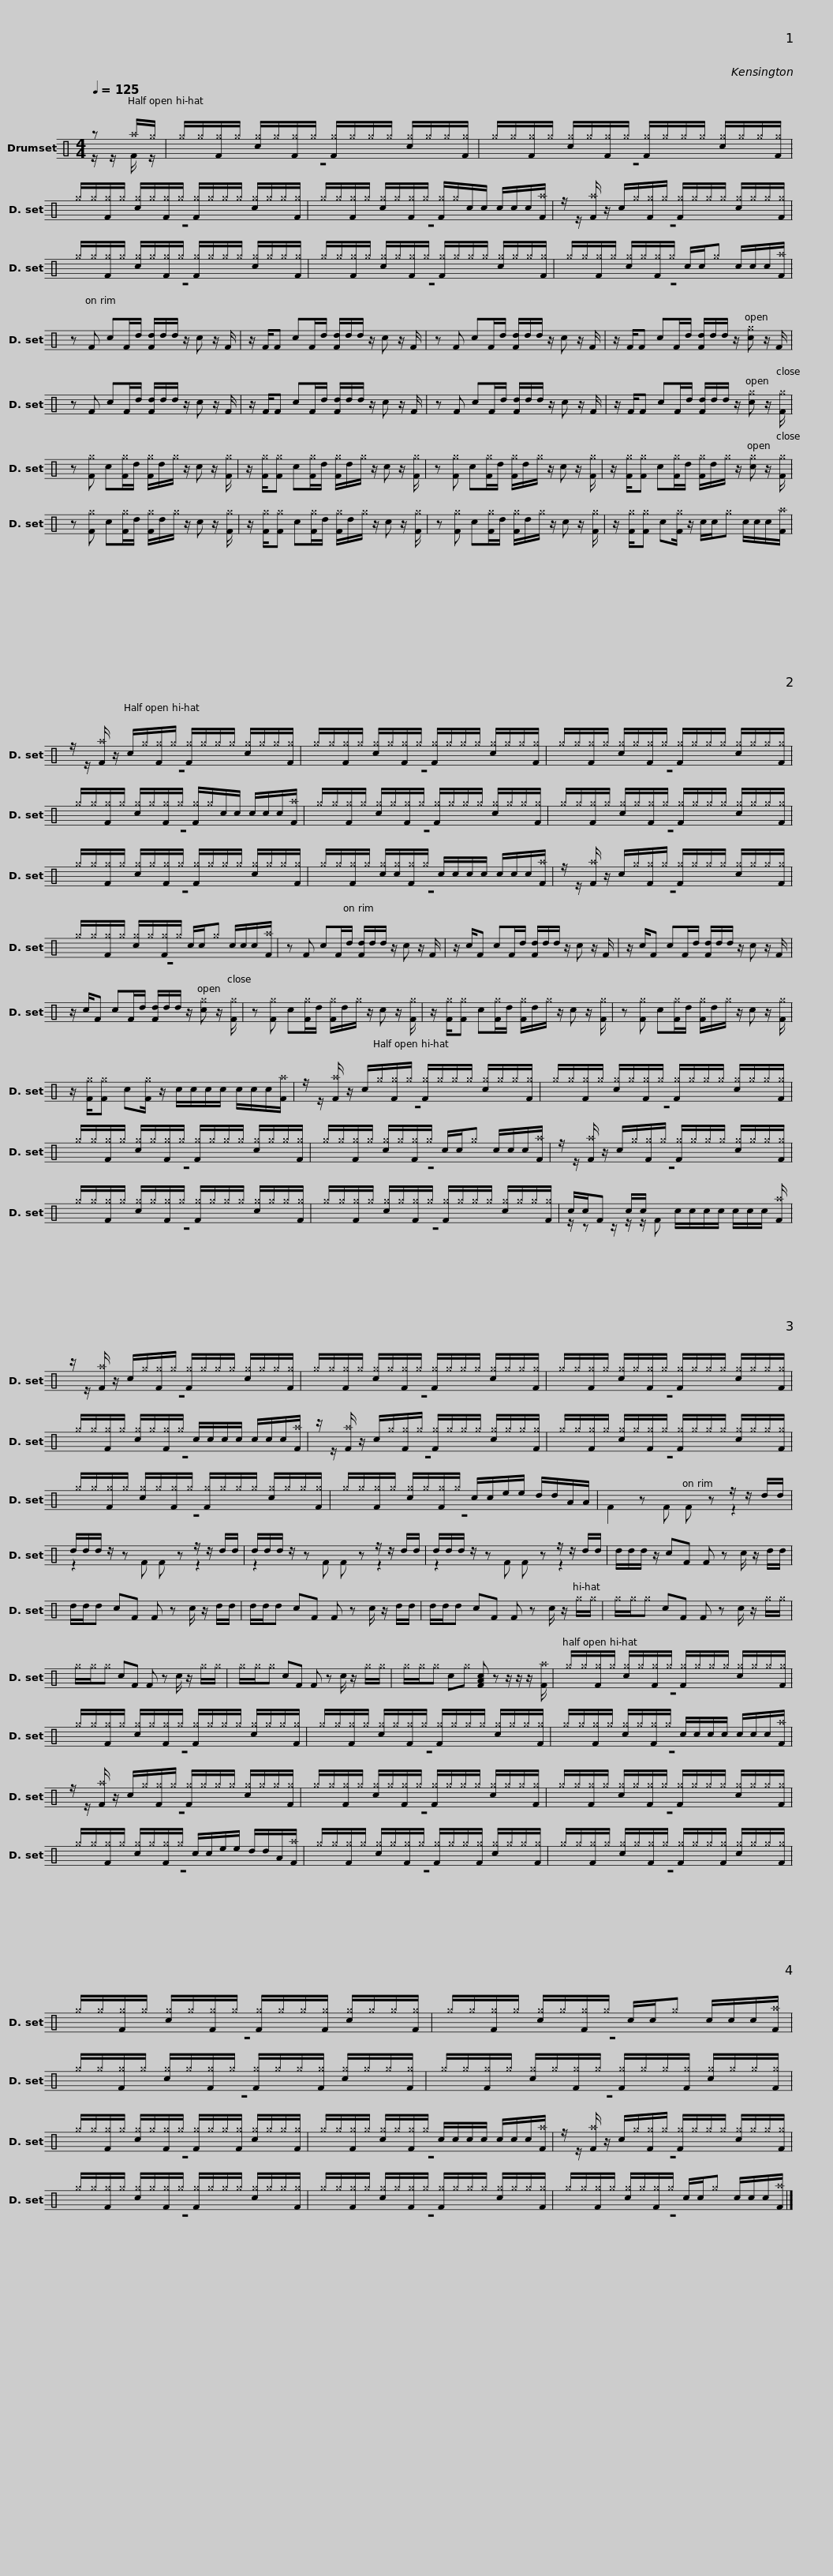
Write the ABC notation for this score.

X:1
%%score ( 1 2 )
L:1/8
Q:1/4=125
M:4/4
I:linebreak $
K:C
V:1 perc
K:none
V:2 perc
K:none
V:1
 z ^a/^g/ | ^g/^g/[F^g]/^g/ [c^g]/^g/[F^g]/^g/ [F^g]/^g/^g/^g/ [c^g]/^g/^g/[F^g]/ | ^g/^g/[F^g]/^g/ [c^g]/^g/[F^g]/^g/ [F^g]/^g/^g/^g/ [c^g]/^g/^g/[F^g]/ |$ ^g/^g/[F^g]/^g/ [c^g]/^g/[F^g]/^g/ [F^g]/^g/^g/^g/ [c^g]/^g/^g/[F^g]/ | ^g/^g/[F^g]/^g/ [c^g]/^g/[F^g]/^g/ [F^g]/^g/c/c/ c/c/c/[F^a]/ | %5
 z/ z/ [F^a]/ z/ c/^g/[F^g]/^g/ [F^g]/^g/^g/^g/ [c^g]/^g/^g/[F^g]/ |$ ^g/^g/[F^g]/^g/ [c^g]/^g/[F^g]/^g/ [F^g]/^g/^g/^g/ [c^g]/^g/^g/[F^g]/ | ^g/^g/[F^g]/^g/ [c^g]/^g/[F^g]/^g/ [F^g]/^g/^g/^g/ [c^g]/^g/^g/[F^g]/ | ^g/^g/[F^g]/^g/ [c^g]/^g/[F^g]/^g/ c/c/^g c/c/c/[F^a]/ |$ z F cF/d/ [Fd]/d/d/ z/ c z/ F/ | %10
 z/ F/F cF/d/ [Fd]/d/d/ z/ c z/ F/ | z F cF/d/ [Fd]/d/d/ z/ c z/ F/ |$ z/ F/F cF/d/ [Fd]/d/d/ z/ [c^g] z/ F/ | z F cF/d/ [Fd]/d/d/ z/ c z/ F/ | z/ F/F cF/d/ [Fd]/d/d/ z/ c z/ F/ |$ %15
 z F cF/d/ [Fd]/d/d/ z/ c z/ F/ | z/ F/F cF/d/ [Fd]/d/d/ z/ [c^g] z/ [F^g]/ | z [F^g] c[F^g]/d/ [F^g]/d/^g/ z/ c z/ [F^g]/ |$ z/ [F^g]/[F^g] c[F^g]/d/ [F^g]/d/^g/ z/ c z/ [F^g]/ | z [F^g] c[F^g]/d/ [F^g]/d/^g/ z/ c z/ [F^g]/ | %20
 z/ [F^g]/[F^g] c[F^g]/d/ [F^g]/d/^g/ z/ [c^g] z/ [F^g]/ |$ z [F^g] c[F^g]/d/ [F^g]/d/^g/ z/ c z/ [F^g]/ | z/ [F^g]/[F^g] c[F^g]/d/ [F^g]/d/^g/ z/ c z/ [F^g]/ | z [F^g] c[F^g]/d/ [F^g]/d/^g/ z/ c z/ [F^g]/ |$ z/ [F^g]/[F^g] c[F^g]/ z/ c/c/^g c/c/c/[F^a]/ | %25
 z/ z/ [F^a]/ z/ c/^g/[F^g]/^g/ [F^g]/^g/^g/^g/ [c^g]/^g/^g/[F^g]/ | ^g/^g/[F^g]/^g/ [c^g]/^g/[F^g]/^g/ [F^g]/^g/^g/^g/ [c^g]/^g/^g/[F^g]/ |$ ^g/^g/[F^g]/^g/ [c^g]/^g/[F^g]/^g/ [F^g]/^g/^g/^g/ [c^g]/^g/^g/[F^g]/ | ^g/^g/[F^g]/^g/ [c^g]/^g/[F^g]/^g/ [F^g]/^g/c/c/ c/c/c/[F^a]/ | ^g/^g/[F^g]/^g/ [c^g]/^g/[F^g]/^g/ [F^g]/^g/^g/^g/ [c^g]/^g/^g/[F^g]/ |$ %30
 ^g/^g/[F^g]/^g/ [c^g]/^g/[F^g]/^g/ [F^g]/^g/^g/^g/ [c^g]/^g/^g/[F^g]/ | ^g/^g/[F^g]/^g/ [c^g]/^g/[F^g]/^g/ [F^g]/^g/^g/^g/ [c^g]/^g/^g/[F^g]/ | ^g/^g/[F^g]/^g/ [c^g]/[c^g]/[F^g]/^g/ c/c/c/c/ c/c/c/[F^a]/ |$ z/ z/ [F^a]/ z/ c/^g/[F^g]/^g/ [F^g]/^g/^g/^g/ [c^g]/^g/^g/[F^g]/ | ^g/^g/[F^g]/^g/ [c^g]/^g/[F^g]/^g/ c/c/^g c/c/c/[F^a]/ | %35
 z F cF/d/ [Fd]/d/d/ z/ c z/ F/ |$ z/ c/F cF/d/ [Fd]/d/d/ z/ c z/ F/ | z/ c/F cF/d/ [Fd]/d/d/ z/ c z/ F/ | z/ c/F cF/d/ [Fd]/d/d/ z/ [c^g] z/ [F^g]/ |$ z [F^g] c[F^g]/d/ [F^g]/d/^g/ z/ c z/ [F^g]/ | %40
 z/ [F^g]/[F^g] c[F^g]/d/ [F^g]/d/^g/ z/ c z/ [F^g]/ | z [F^g] c[F^g]/d/ [F^g]/d/^g/ z/ c z/ [F^g]/ |$ z/ [F^g]/[F^g] c[F^g]/ z/ c/c/c/c/ c/c/c/[F^a]/ | z/ z/ [F^a]/ z/ c/^g/[F^g]/^g/ [F^g]/^g/^g/^g/ [c^g]/^g/^g/[F^g]/ | ^g/^g/[F^g]/^g/ [c^g]/^g/[F^g]/^g/ [F^g]/^g/^g/^g/ [c^g]/^g/^g/[F^g]/ |$ %45
 ^g/^g/[F^g]/^g/ [c^g]/^g/[F^g]/^g/ [F^g]/^g/^g/^g/ [c^g]/^g/^g/[F^g]/ | ^g/^g/[F^g]/^g/ [c^g]/^g/[F^g]/^g/ c/c/^g c/c/c/[F^a]/ | z/ z/ [F^a]/ z/ c/^g/[F^g]/^g/ [F^g]/^g/^g/^g/ [c^g]/^g/^g/[F^g]/ |$ ^g/^g/[F^g]/^g/ [c^g]/^g/[F^g]/^g/ [F^g]/^g/^g/^g/ [c^g]/^g/^g/[F^g]/ | ^g/^g/[F^g]/^g/ [c^g]/^g/[F^g]/^g/ [F^g]/^g/^g/^g/ [c^g]/^g/^g/[F^g]/ | %50
 c/c/F c/c/ x x/ x/ x x/ x/ x/ [F^a]/ |$ z/ z/ [F^a]/ z/ c/^g/[F^g]/^g/ [F^g]/^g/^g/^g/ [c^g]/^g/^g/[F^g]/ | ^g/^g/[F^g]/^g/ [c^g]/^g/[F^g]/^g/ [F^g]/^g/^g/^g/ [c^g]/^g/^g/[F^g]/ | ^g/^g/[F^g]/^g/ [c^g]/^g/[F^g]/^g/ [F^g]/^g/^g/^g/ [c^g]/^g/^g/[F^g]/ |$ ^g/^g/[F^g]/^g/ [c^g]/^g/[F^g]/^g/ c/c/c/c/ c/c/c/[F^a]/ | %55
 z/ z/ [F^a]/ z/ c/^g/[F^g]/^g/ [F^g]/^g/^g/^g/ [c^g]/^g/^g/[F^g]/ | ^g/^g/[F^g]/^g/ [c^g]/^g/[F^g]/^g/ [F^g]/^g/^g/^g/ [c^g]/^g/^g/[F^g]/ |$ ^g/^g/[F^g]/^g/ [c^g]/^g/[F^g]/^g/ [F^g]/^g/^g/^g/ [c^g]/^g/^g/[F^g]/ | ^g/^g/[F^g]/^g/ [c^g]/^g/[F^g]/^g/ c/c/e/e/ d/d/A/A/ | x4 x x z/ z/ d/d/ |$ %60
 d/d/d/ z/ x2 x x z/ z/ d/d/ | d/d/d/ z/ x2 x x z/ z/ d/d/ | d/d/d/ z/ x2 x x z/ z/ d/d/ | d/d/d/ z/ cF F z c/ z/ d/d/ |$ d/d/d cF F z c/ z/ d/d/ | %65
 d/d/d cF F z c/ z/ d/d/ | d/d/d cF F z c/ z/ ^g/^g/ | ^g/^g/^g cF F z c/ z/ ^g/^g/ |$ ^g/^g/^g cF F z c/ z/ ^g/^g/ | ^g/^g/^g cF F z c/ z/ ^g/^g/ | %70
 ^g/^g/^g c^g [FAc] z z/ z/ z/ [F^a]/ |$ ^g/^g/[F^g]/^g/ [c^g]/^g/[F^g]/^g/ [F^g]/^g/^g/^g/ [c^g]/^g/^g/[F^g]/ | ^g/^g/[F^g]/^g/ [c^g]/^g/[F^g]/^g/ [F^g]/^g/^g/^g/ [c^g]/^g/^g/[F^g]/ | ^g/^g/[F^g]/^g/ [c^g]/^g/[F^g]/^g/ [F^g]/^g/^g/^g/ [c^g]/^g/^g/[F^g]/ |$ ^g/^g/[F^g]/^g/ [c^g]/^g/[F^g]/^g/ c/c/c/c/ c/c/c/[F^a]/ | %75
 z/ z/ [F^a]/ z/ c/^g/[F^g]/^g/ [F^g]/^g/^g/^g/ [c^g]/^g/^g/[F^g]/ | ^g/^g/[F^g]/^g/ [c^g]/^g/[F^g]/^g/ [F^g]/^g/^g/^g/ [c^g]/^g/^g/[F^g]/ |$ ^g/^g/[F^g]/^g/ [c^g]/^g/[F^g]/^g/ [F^g]/^g/^g/^g/ [c^g]/^g/^g/[F^g]/ | ^g/^g/[F^g]/^g/ [c^g]/^g/[F^g]/^g/ c/c/e/e/ d/d/A/[F^a]/ | ^g/^g/[F^g]/^g/ [c^g]/^g/[F^g]/^g/ [F^g]/^g/^g/[F^g]/ [c^g]/^g/^g/[F^g]/ |$ %80
 ^g/^g/[F^g]/^g/ [c^g]/^g/[F^g]/^g/ [F^g]/^g/^g/[F^g]/ [c^g]/^g/^g/[F^g]/ | ^g/^g/[F^g]/^g/ [c^g]/^g/[F^g]/^g/ [F^g]/^g/^g/[F^g]/ [c^g]/^g/^g/[F^g]/ | ^g/^g/[F^g]/^g/ [c^g]/^g/[F^g]/^g/ c/c/^g c/c/c/[F^a]/ |$ ^g/^g/[F^g]/^g/ [c^g]/^g/[F^g]/^g/ [F^g]/^g/^g/[F^g]/ [c^g]/^g/^g/[F^g]/ | ^g/^g/[F^g]/^g/ [c^g]/^g/[F^g]/^g/ [F^g]/^g/^g/[F^g]/ [c^g]/^g/^g/[F^g]/ | %85
 ^g/^g/[F^g]/^g/ [c^g]/^g/[F^g]/^g/ [F^g]/^g/^g/[F^g]/ [c^g]/^g/^g/[F^g]/ |$ ^g/^g/[F^g]/^g/ [c^g]/^g/[F^g]/^g/ c/c/c/c/ c/c/c/[F^a]/ | z/ z/ [F^a]/ z/ c/^g/[F^g]/^g/ [F^g]/^g/^g/^g/ [c^g]/^g/^g/[F^g]/ | ^g/^g/[F^g]/^g/ [c^g]/^g/[F^g]/^g/ [F^g]/^g/^g/^g/ [c^g]/^g/^g/[F^g]/ |$ ^g/^g/[F^g]/^g/ [c^g]/^g/[F^g]/^g/ [F^g]/^g/^g/^g/ [c^g]/^g/^g/[F^g]/ | %90
 ^g/^g/[F^g]/^g/ [c^g]/^g/[F^g]/^g/ c/c/^g c/c/c/[F^a]/ |] %91
V:2
 z/ z/ F/ z/ | z8 | z8 |$ z8 | z8 | %5
 z8 |$ z8 | z8 | z8 |$ x8 | %10
 x8 | x8 |$ x8 | x8 | x8 |$ %15
 x8 | x8 | x8 |$ x8 | x8 | %20
 x8 |$ x8 | x8 | x8 |$ x8 | %25
 z8 | z8 |$ z8 | z8 | z8 |$ %30
 z8 | z8 | z8 |$ z8 | z8 | %35
 x8 |$ x8 | x8 | x8 |$ x8 | %40
 x8 | x8 |$ x8 | z8 | z8 |$ %45
 z8 | z8 | z8 |$ z8 | z8 | %50
 z/ z z/ z/ z/ F c/c/c/c/ c/c/c/ x/ |$ z8 | z8 | z8 |$ z8 | %55
 z8 | z8 |$ z8 | z8 | F2 z F F z z2 |$ %60
 z2 z F F z z2 | z2 z F F z z2 | z2 z F F z z2 | x8 |$ x8 | %65
 x8 | x8 | x8 |$ x8 | x8 | %70
 x8 |$ z8 | z8 | z8 |$ z8 | %75
 z8 | z8 |$ z8 | z8 | z8 |$ %80
 z8 | z8 | z8 |$ z8 | z8 | %85
 z8 |$ z8 | z8 | z8 |$ z8 | %90
 z8 |] %91
